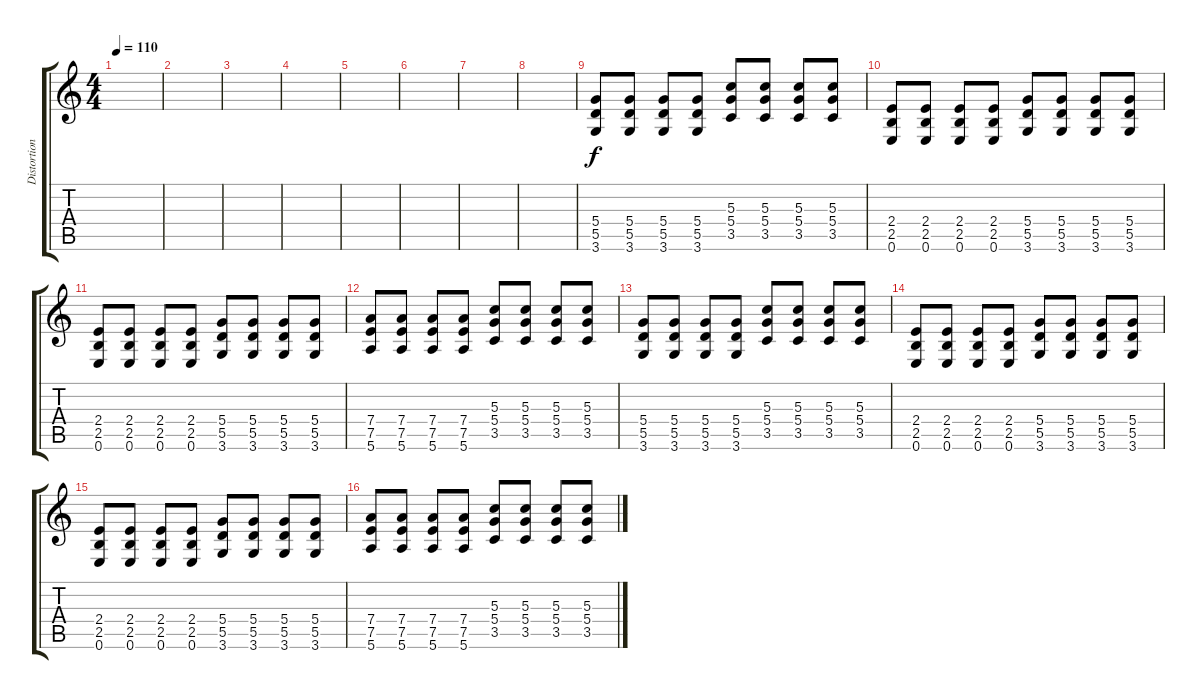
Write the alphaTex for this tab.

\track ("Distortion Guitar II" "Distortion") {instrument overdrivenguitar}
\staff {score tabs}
\tuning (E4 B3 G3 D3 A2 E2) {hide}
\ts (4 4)
\tempo 110
\clef g2
\ks aminor
|
|
|
|
|
|
|
|
(5.4 5.5 3.6).8 (5.4 5.5 3.6).8 (5.4 5.5 3.6).8 (5.4 5.5 3.6).8 (5.3 5.4 3.5).8 (5.3 5.4 3.5).8 (5.3 5.4 3.5).8 (5.3 5.4 3.5).8 |
(2.4 2.5 0.6).8 (2.4 2.5 0.6).8 (2.4 2.5 0.6).8 (2.4 2.5 0.6).8 (5.4 5.5 3.6).8 (5.4 5.5 3.6).8 (5.4 5.5 3.6).8 (5.4 5.5 3.6).8 |
(2.4 2.5 0.6).8 (2.4 2.5 0.6).8 (2.4 2.5 0.6).8 (2.4 2.5 0.6).8 (5.4 5.5 3.6).8 (5.4 5.5 3.6).8 (5.4 5.5 3.6).8 (5.4 5.5 3.6).8 |
(7.4 7.5 5.6).8 (7.4 7.5 5.6).8 (7.4 7.5 5.6).8 (7.4 7.5 5.6).8 (5.3 5.4 3.5).8 (5.3 5.4 3.5).8 (5.3 5.4 3.5).8 (5.3 5.4 3.5).8 |
(5.4 5.5 3.6).8 (5.4 5.5 3.6).8 (5.4 5.5 3.6).8 (5.4 5.5 3.6).8 (5.3 5.4 3.5).8 (5.3 5.4 3.5).8 (5.3 5.4 3.5).8 (5.3 5.4 3.5).8 |
(2.4 2.5 0.6).8 (2.4 2.5 0.6).8 (2.4 2.5 0.6).8 (2.4 2.5 0.6).8 (5.4 5.5 3.6).8 (5.4 5.5 3.6).8 (5.4 5.5 3.6).8 (5.4 5.5 3.6).8 |
(2.4 2.5 0.6).8 (2.4 2.5 0.6).8 (2.4 2.5 0.6).8 (2.4 2.5 0.6).8 (5.4 5.5 3.6).8 (5.4 5.5 3.6).8 (5.4 5.5 3.6).8 (5.4 5.5 3.6).8 |
(7.4 7.5 5.6).8 (7.4 7.5 5.6).8 (7.4 7.5 5.6).8 (7.4 7.5 5.6).8 (5.3 5.4 3.5).8 (5.3 5.4 3.5).8 (5.3 5.4 3.5).8 (5.3 5.4 3.5).8
